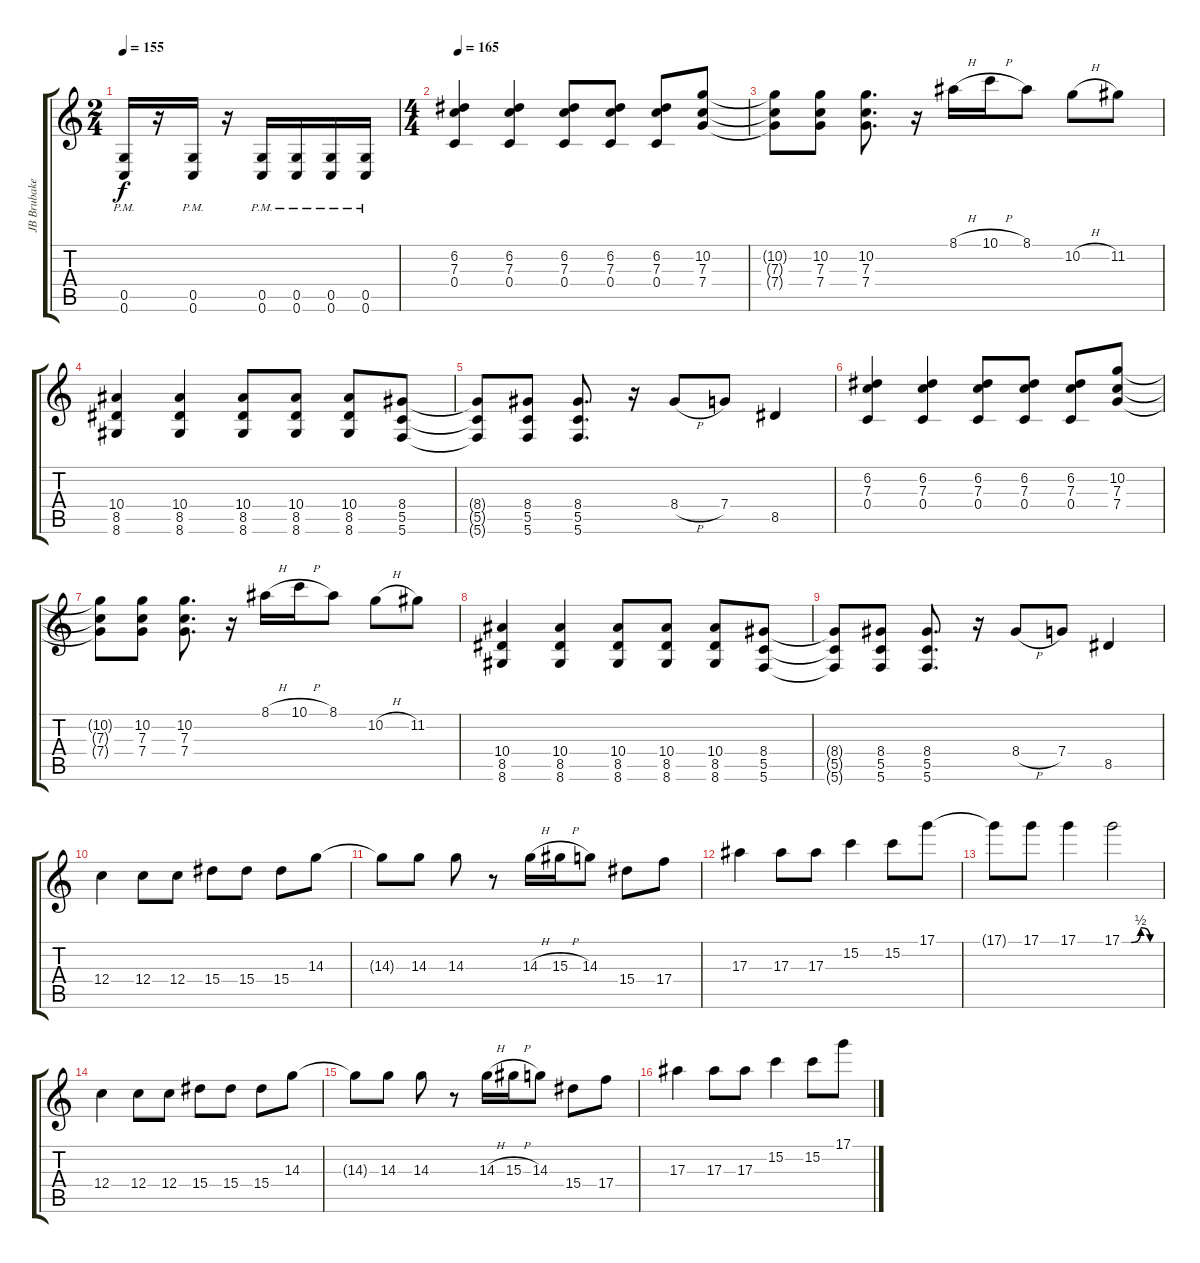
\track ("JB Brubaker (Lead)" "JB Brubake") {instrument distortionguitar}
\staff {score tabs}
\tuning (D4 A3 F3 C3 G2 C2) {hide}
\ts (2 4)
\tempo 155
\clef g2
\ks c
(0.5{pm} 0.6{pm}).16{dy f} r.16 (0.5{pm} 0.6{pm}).16 r.16 (0.5{pm} 0.6{pm}).16 (0.5{pm} 0.6{pm}).16 (0.5{pm} 0.6{pm}).16 (0.5{pm} 0.6{pm}).16 |
\ts (4 4)
\tempo 165
(6.2 7.3 0.4).4 (6.2 7.3 0.4).4 (6.2 7.3 0.4).8 (6.2 7.3 0.4).8 (6.2 7.3 0.4).8 (10.2 7.3 7.4).8 |
(10.2{t} 7.3{t} 7.4{t}).8 (10.2 7.3 7.4).8 (10.2 7.3 7.4).8{d} r.16 8.1{h}.16 10.1{h}.16 8.1.8 10.2{h}.8 11.2.8 |
(10.4 8.5 8.6).4 (10.4 8.5 8.6).4 (10.4 8.5 8.6).8 (10.4 8.5 8.6).8 (10.4 8.5 8.6).8 (8.4 5.5 5.6).8 |
(8.4{t} 5.5{t} 5.6{t}).8 (8.4 5.5 5.6).8 (8.4 5.5 5.6).8{d} r.16 8.4{h}.8 7.4.8 8.5.4 |
(6.2 7.3 0.4).4 (6.2 7.3 0.4).4 (6.2 7.3 0.4).8 (6.2 7.3 0.4).8 (6.2 7.3 0.4).8 (10.2 7.3 7.4).8 |
(10.2{t} 7.3{t} 7.4{t}).8 (10.2 7.3 7.4).8 (10.2 7.3 7.4).8{d} r.16 8.1{h}.16 10.1{h}.16 8.1.8 10.2{h}.8 11.2.8 |
(10.4 8.5 8.6).4 (10.4 8.5 8.6).4 (10.4 8.5 8.6).8 (10.4 8.5 8.6).8 (10.4 8.5 8.6).8 (8.4 5.5 5.6).8 |
(8.4{t} 5.5{t} 5.6{t}).8 (8.4 5.5 5.6).8 (8.4 5.5 5.6).8{d} r.16 8.4{h}.8 7.4.8 8.5.4 |
12.4.4 12.4.8 12.4.8 15.4.8 15.4.8 15.4.8 14.3.8 |
14.3{t}.8 14.3.8 14.3.8 r.8 14.3{h}.16 15.3{h}.16 14.3.8 15.4.8 17.4.8 |
17.3.4 17.3.8 17.3.8 15.2.4 15.2.8 17.1.8 |
17.1{t}.8 17.1.8 17.1.4 17.1{be (custom 0 0 10 0 15 0 30 2 45 0 60 0)}.2 |
12.4.4 12.4.8 12.4.8 15.4.8 15.4.8 15.4.8 14.3.8 |
14.3{t}.8 14.3.8 14.3.8 r.8 14.3{h}.16 15.3{h}.16 14.3.8 15.4.8 17.4.8 |
17.3.4 17.3.8 17.3.8 15.2.4 15.2.8 17.1.8
